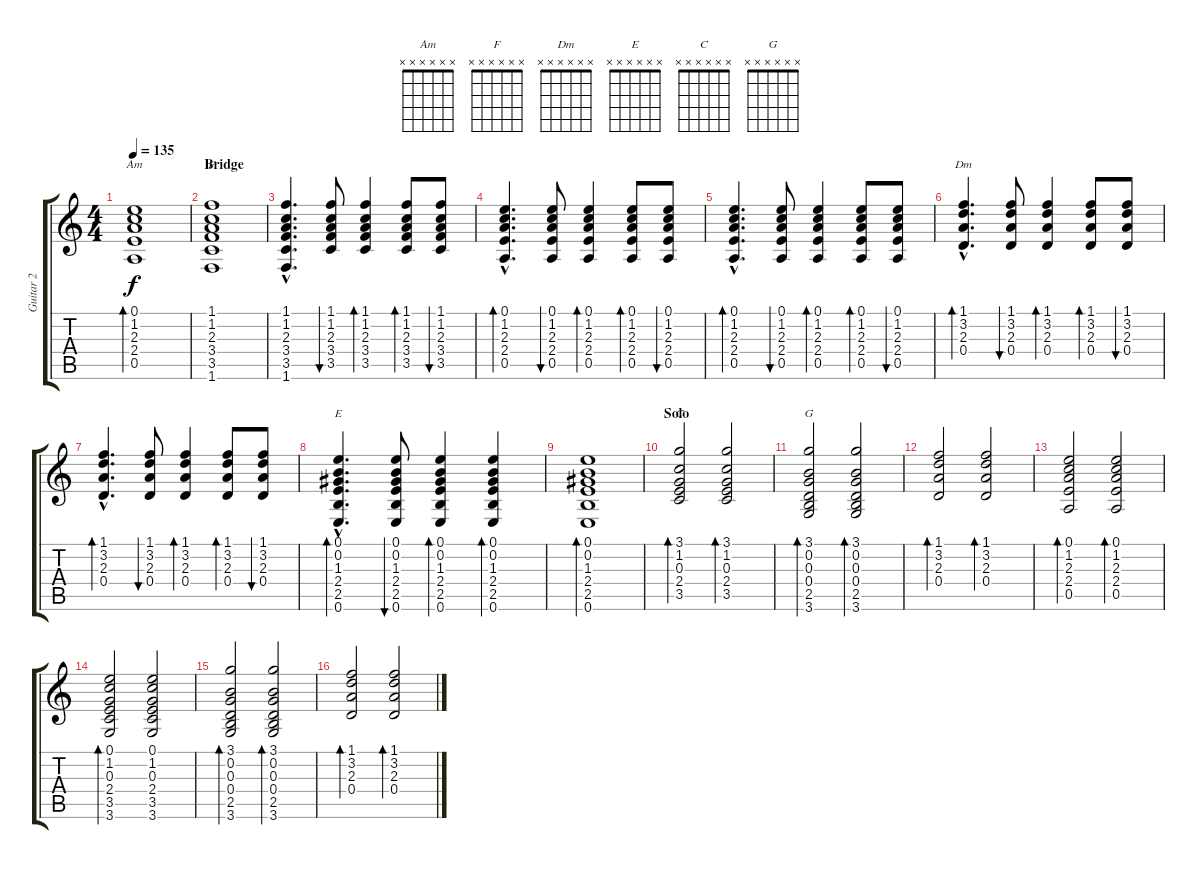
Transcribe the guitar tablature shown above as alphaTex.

\track ("Guitar 2" "Guitar 2") {instrument acousticguitarnylon}
\staff {score tabs}
\tuning (E4 B3 G3 D3 A2 E2) {hide}
\chord ("Am" x x x x x x)
\chord ("F" x x x x x x)
\chord ("Dm" x x x x x x)
\chord ("E" x x x x x x)
\chord ("C" x x x x x x)
\chord ("G" x x x x x x)
\ts (4 4)
\tempo 135
\clef g2
\ks c
(0.1 1.2 2.3 2.4 0.5).1{bd 60 ch "Am" dy f} |
\section ("" "Bridge")
(1.1 1.2 2.3 3.4 3.5 1.6).1{ch "F"} |
(1.1{hac} 1.2{hac} 2.3{hac} 3.4{hac} 3.5{hac} 1.6{hac}).4{d} (1.1 1.2 2.3 3.4 3.5).8{bu 60} (1.1 1.2 2.3 3.4 3.5).4{bd 60} (1.1 1.2 2.3 3.4 3.5).8{bd 60} (1.1 1.2 2.3 3.4 3.5).8{bu 60} |
(0.1{hac} 1.2{hac} 2.3{hac} 2.4{hac} 0.5{hac}).4{d bd 60} (0.1 1.2 2.3 2.4 0.5).8{bu 60} (0.1 1.2 2.3 2.4 0.5).4{bd 60} (0.1 1.2 2.3 2.4 0.5).8{bd 60} (0.1 1.2 2.3 2.4 0.5).8{bu 60} |
(0.1{hac} 1.2{hac} 2.3{hac} 2.4{hac} 0.5{hac}).4{d bd 60} (0.1 1.2 2.3 2.4 0.5).8{bu 60} (0.1 1.2 2.3 2.4 0.5).4{bd 60} (0.1 1.2 2.3 2.4 0.5).8{bd 60} (0.1 1.2 2.3 2.4 0.5).8{bu 60} |
(1.1{hac} 3.2{hac} 2.3{hac} 0.4{hac}).4{d bd 60 ch "Dm"} (1.1 3.2 2.3 0.4).8{bu 60} (1.1 3.2 2.3 0.4).4{bd 60} (1.1 3.2 2.3 0.4).8{bd 60} (1.1 3.2 2.3 0.4).8{bu 60} |
(1.1{hac} 3.2{hac} 2.3{hac} 0.4{hac}).4{d bd 60} (1.1 3.2 2.3 0.4).8{bu 60} (1.1 3.2 2.3 0.4).4{bd 60} (1.1 3.2 2.3 0.4).8{bd 60} (1.1 3.2 2.3 0.4).8{bu 60} |
(0.1{hac} 0.2{hac} 1.3{hac} 2.4{hac} 2.5{hac} 0.6{hac}).4{d bd 60 ch "E"} (0.1 0.2 1.3 2.4 2.5 0.6).8{bu 60} (0.1 0.2 1.3 2.4 2.5 0.6).4{bd 60} (0.1 0.2 1.3 2.4 2.5 0.6).4{bd 60} |
(0.1 0.2 1.3 2.4 2.5 0.6).1{bd 60} |
\section ("" "Solo")
(3.1 1.2 0.3 2.4 3.5).2{bd 60 ch "C"} (3.1 1.2 0.3 2.4 3.5).2{bd 60} |
(3.1 0.2 0.3 0.4 2.5 3.6).2{bd 60 ch "G"} (3.1 0.2 0.3 0.4 2.5 3.6).2{bd 60} |
(1.1 3.2 2.3 0.4).2{bd 60} (1.1 3.2 2.3 0.4).2{bd 60} |
(0.1 1.2 2.3 2.4 0.5).2{bd 60} (0.1 1.2 2.3 2.4 0.5).2{bd 60} |
(0.1 1.2 0.3 2.4 3.5 3.6).2{bd 60} (0.1 1.2 0.3 2.4 3.5 3.6).2 |
(3.1 0.2 0.3 0.4 2.5 3.6).2{bd 60} (3.1 0.2 0.3 0.4 2.5 3.6).2{bd 60} |
(1.1 3.2 2.3 0.4).2{bd 60} (1.1 3.2 2.3 0.4).2{bd 60}
